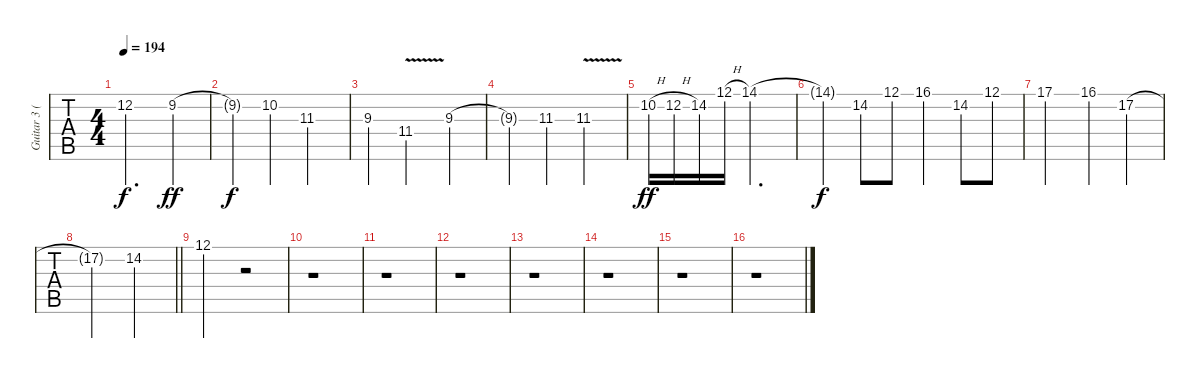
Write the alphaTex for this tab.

\track ("Guitar 3 (Solos)" "Guitar 3 (") {instrument distortionguitar}
\staff {tabs}
\tuning (B3 Gb3 D3 A2 E2 B1) {hide}
\ts (4 4)
\tempo 194
\clef g2
\ks c
12.2{t}.2{d dy f} 9.2.4{dy ff} |
9.2{t}.4{dy f} 10.2.4 11.3.2 |
9.3.4 11.4{v}.2 9.3.4 |
9.3{t}.4 11.3.4 11.3{v}.2 |
10.2{h}.16{dy ff} 12.2{h}.16 14.2.16 12.1{h}.16 14.1.2{d} |
14.1{t}.4{dy f} 14.2.8 12.1.8 16.1.4 14.2.8 12.1.8 |
17.1.2{volume 0} 16.1.4 17.2.4 |
\barLineRight lightlight
17.2{t}.2 14.2.2 |
\section ("" "")
12.1.2 r.2 |
r.1 |
r.1 |
r.1 |
r.1 |
r.1 |
r.1 |
r.1
